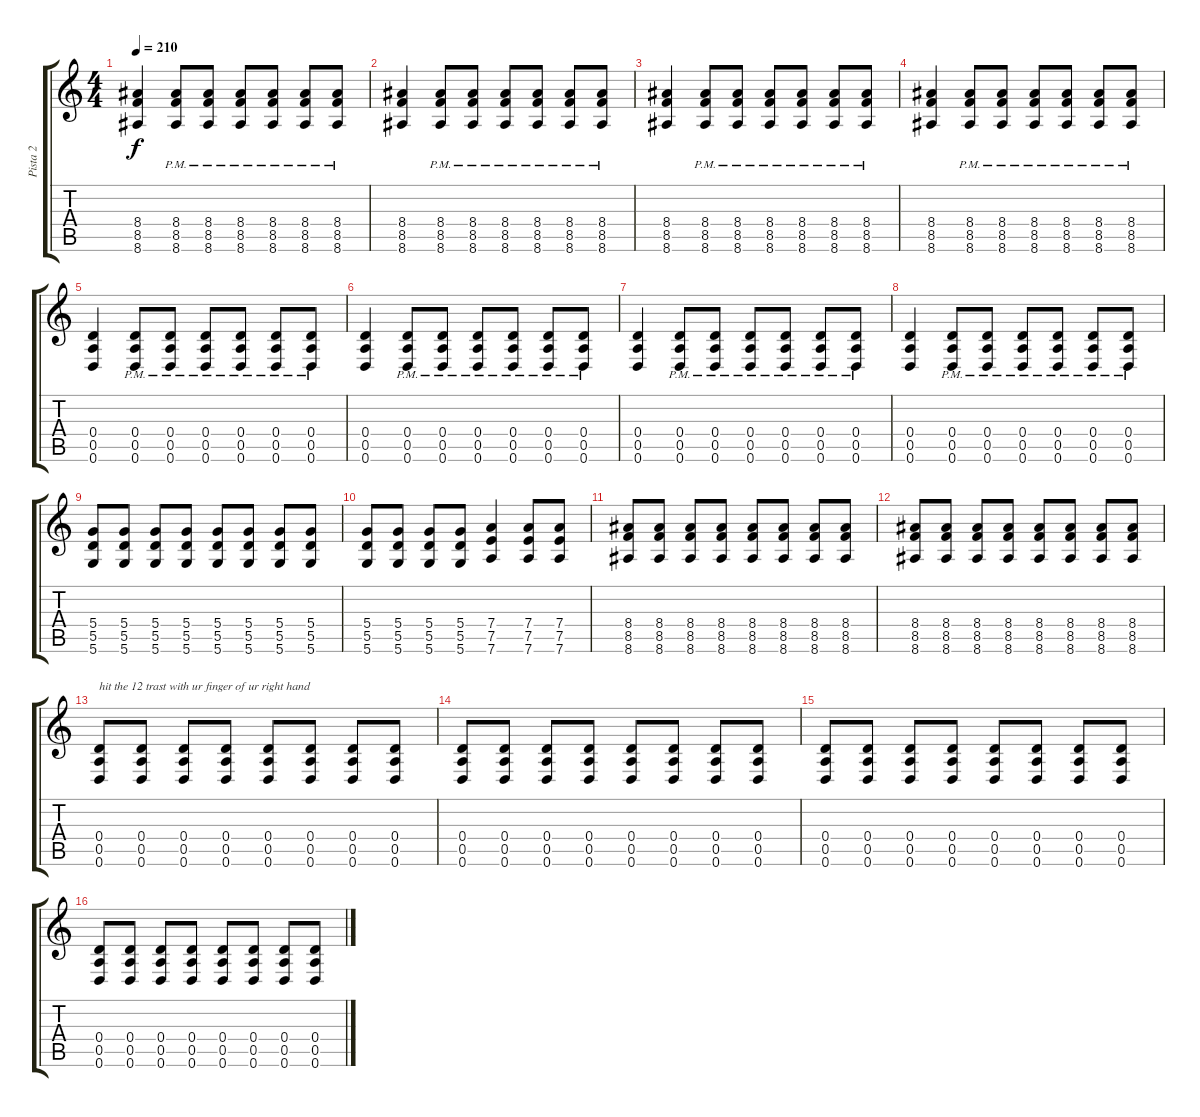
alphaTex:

\track ("Pista 2" "Pista 2") {instrument distortionguitar}
\staff {score tabs}
\tuning (E4 B3 G3 D3 A2 D2) {hide}
\ts (4 4)
\tempo 210
\clef g2
\ks c
(8.4 8.5 8.6).4{dy f} (8.4{pm} 8.5{pm} 8.6{pm}).8 (8.4{pm} 8.5{pm} 8.6{pm}).8 (8.4{pm} 8.5{pm} 8.6{pm}).8 (8.4{pm} 8.5{pm} 8.6{pm}).8 (8.4{pm} 8.5{pm} 8.6{pm}).8 (8.4{pm} 8.5{pm} 8.6{pm}).8 |
(8.4 8.5 8.6).4 (8.4{pm} 8.5{pm} 8.6{pm}).8 (8.4{pm} 8.5{pm} 8.6{pm}).8 (8.4{pm} 8.5{pm} 8.6{pm}).8 (8.4{pm} 8.5{pm} 8.6{pm}).8 (8.4{pm} 8.5{pm} 8.6{pm}).8 (8.4{pm} 8.5{pm} 8.6{pm}).8 |
(8.4 8.5 8.6).4 (8.4{pm} 8.5{pm} 8.6{pm}).8 (8.4{pm} 8.5{pm} 8.6{pm}).8 (8.4{pm} 8.5{pm} 8.6{pm}).8 (8.4{pm} 8.5{pm} 8.6{pm}).8 (8.4{pm} 8.5{pm} 8.6{pm}).8 (8.4{pm} 8.5{pm} 8.6{pm}).8 |
(8.4 8.5 8.6).4 (8.4{pm} 8.5{pm} 8.6{pm}).8 (8.4{pm} 8.5{pm} 8.6{pm}).8 (8.4{pm} 8.5{pm} 8.6{pm}).8 (8.4{pm} 8.5{pm} 8.6{pm}).8 (8.4{pm} 8.5{pm} 8.6{pm}).8 (8.4{pm} 8.5{pm} 8.6{pm}).8 |
(0.4 0.5 0.6).4 (0.4{pm} 0.5{pm} 0.6{pm}).8 (0.4{pm} 0.5{pm} 0.6{pm}).8 (0.4{pm} 0.5{pm} 0.6{pm}).8 (0.4{pm} 0.5{pm} 0.6{pm}).8 (0.4{pm} 0.5{pm} 0.6{pm}).8 (0.4{pm} 0.5{pm} 0.6{pm}).8 |
(0.4 0.5 0.6).4 (0.4{pm} 0.5{pm} 0.6{pm}).8 (0.4{pm} 0.5{pm} 0.6{pm}).8 (0.4{pm} 0.5{pm} 0.6{pm}).8 (0.4{pm} 0.5{pm} 0.6{pm}).8 (0.4{pm} 0.5{pm} 0.6{pm}).8 (0.4{pm} 0.5{pm} 0.6{pm}).8 |
(0.4 0.5 0.6).4 (0.4{pm} 0.5{pm} 0.6{pm}).8 (0.4{pm} 0.5{pm} 0.6{pm}).8 (0.4{pm} 0.5{pm} 0.6{pm}).8 (0.4{pm} 0.5{pm} 0.6{pm}).8 (0.4{pm} 0.5{pm} 0.6{pm}).8 (0.4{pm} 0.5{pm} 0.6{pm}).8 |
(0.4 0.5 0.6).4 (0.4{pm} 0.5{pm} 0.6{pm}).8 (0.4{pm} 0.5{pm} 0.6{pm}).8 (0.4{pm} 0.5{pm} 0.6{pm}).8 (0.4{pm} 0.5{pm} 0.6{pm}).8 (0.4{pm} 0.5{pm} 0.6{pm}).8 (0.4{pm} 0.5{pm} 0.6{pm}).8 |
(5.4 5.5 5.6).8 (5.4 5.5 5.6).8 (5.4 5.5 5.6).8 (5.4 5.5 5.6).8 (5.4 5.5 5.6).8 (5.4 5.5 5.6).8 (5.4 5.5 5.6).8 (5.4 5.5 5.6).8 |
(5.4 5.5 5.6).8 (5.4 5.5 5.6).8 (5.4 5.5 5.6).8 (5.4 5.5 5.6).8 (7.4 7.5 7.6).4 (7.4 7.5 7.6).8 (7.4 7.5 7.6).8 |
(8.4 8.5 8.6).8 (8.4 8.5 8.6).8 (8.4 8.5 8.6).8 (8.4 8.5 8.6).8 (8.4 8.5 8.6).8 (8.4 8.5 8.6).8 (8.4 8.5 8.6).8 (8.4 8.5 8.6).8 |
(8.4 8.5 8.6).8 (8.4 8.5 8.6).8 (8.4 8.5 8.6).8 (8.4 8.5 8.6).8 (8.4 8.5 8.6).8 (8.4 8.5 8.6).8 (8.4 8.5 8.6).8 (8.4 8.5 8.6).8 |
(0.4 0.5 0.6).8{txt "hit the 12 trast with ur finger of ur right hand"} (0.4 0.5 0.6).8 (0.4 0.5 0.6).8 (0.4 0.5 0.6).8 (0.4 0.5 0.6).8 (0.4 0.5 0.6).8 (0.4 0.5 0.6).8 (0.4 0.5 0.6).8 |
(0.4 0.5 0.6).8 (0.4 0.5 0.6).8 (0.4 0.5 0.6).8 (0.4 0.5 0.6).8 (0.4 0.5 0.6).8 (0.4 0.5 0.6).8 (0.4 0.5 0.6).8 (0.4 0.5 0.6).8 |
(0.4 0.5 0.6).8 (0.4 0.5 0.6).8 (0.4 0.5 0.6).8 (0.4 0.5 0.6).8 (0.4 0.5 0.6).8 (0.4 0.5 0.6).8 (0.4 0.5 0.6).8 (0.4 0.5 0.6).8 |
(0.4 0.5 0.6).8 (0.4 0.5 0.6).8 (0.4 0.5 0.6).8 (0.4 0.5 0.6).8 (0.4 0.5 0.6).8 (0.4 0.5 0.6).8 (0.4 0.5 0.6).8 (0.4 0.5 0.6).8
